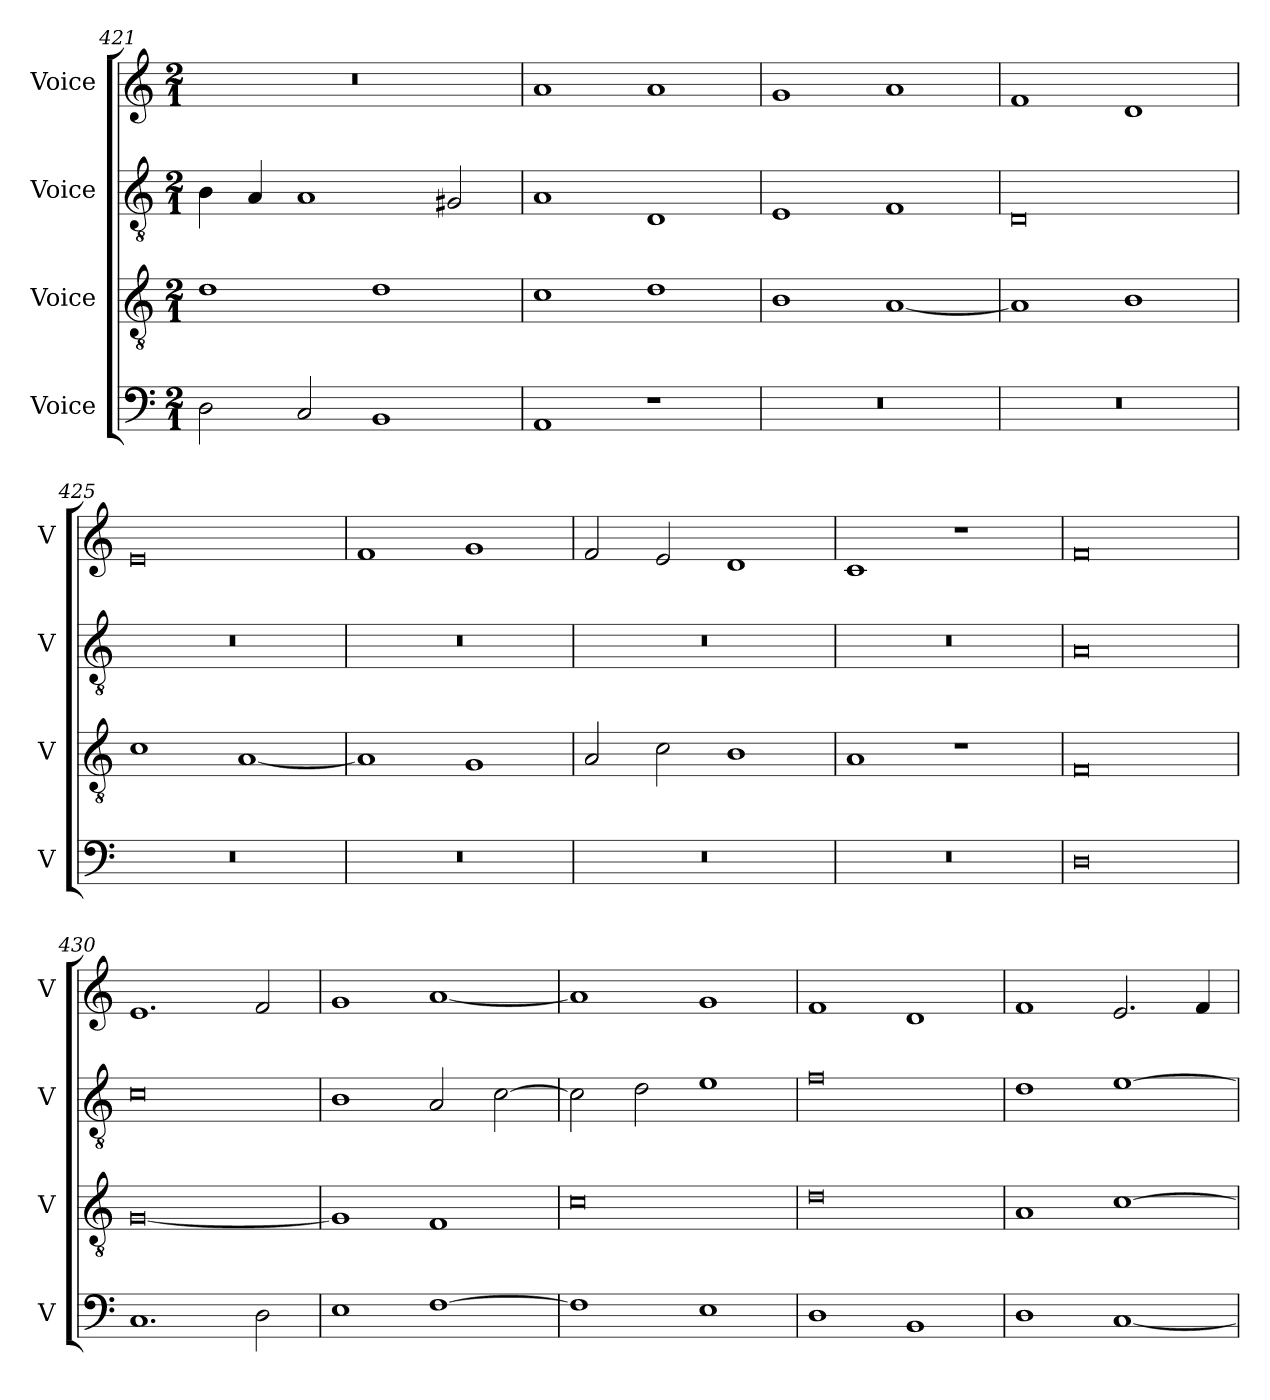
**kern	**kern	**kern	**kern
*part4	*part3	*part2	*part1
*staff4	*staff3	*staff2	*staff1
*I"Voice	*I"Voice	*I"Voice	*I"Voice
*I'V	*I'V	*I'V	*I'V
*clefF4	*clefGv2	*clefGv2	*clefG2
*k[]	*k[]	*k[]	*k[]
*M2/1	*M2/1	*M2/1	*M2/1
=421	=421	=421	=421
2D\	1d	4B\	0r
.	.	4A/	.
2C/	.	1A	.
1BB	1d	.	.
.	.	2G#X/	.
=422	=422	=422	=422
1AA	1c	1A	1a
1r	1d	1D	1a
=423	=423	=423	=423
0r	1B	1E	1g
.	[1A	1F	1a
=424	=424	=424	=424
0r	1A]	0D	1f
.	1B	.	1d
=425	=425	=425	=425
0r	1c	0r	0e
.	[1A	.	.
=426	=426	=426	=426
0r	1A]	0r	1f
.	1G	.	1g
=427	=427	=427	=427
0r	2A/	0r	2f/
.	2c\	.	2e/
.	1B	.	1d
!!LO:LB:g=z
=428	=428	=428	=428
0r	1A	0r	1c
.	1r	.	1r
=429	=429	=429	=429
0D	0F	0A	0f
=430	=430	=430	=430
1.C	[0G	0c	1.e
2D\	.	.	2f/
=431	=431	=431	=431
1E	1G]	1B	1g
[1F	1F	2A/	[1a
.	.	[2c\	.
=432	=432	=432	=432
1F]	0c	2c\]	1a]
.	.	2d\	.
1E	.	1e	1g
=433	=433	=433	=433
1D	0d	0f	1f
1BB	.	.	1d
=434	=434	=434	=434
1D	1A	1d	1f
[1C	[1c	[1e	2.e/
.	.	.	4f/
=	=	=	=
*-	*-	*-	*-
